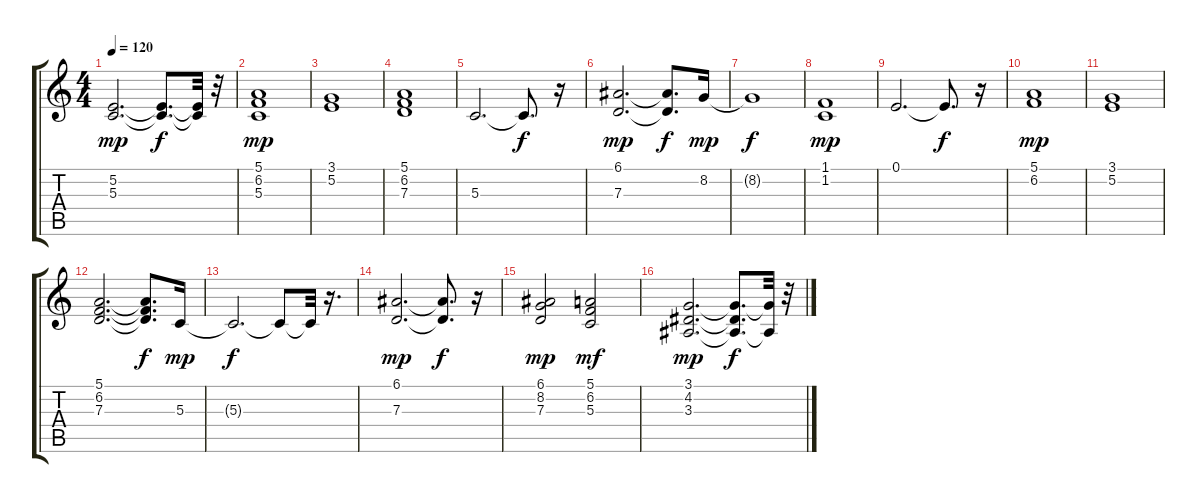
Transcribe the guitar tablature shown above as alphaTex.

\track "" {instrument synthstrings1}
\staff {score tabs}
\tuning (E4 B3 G3 D3 A2 E2) {hide}
\ts (4 4)
\tempo 120
\clef g2
\ks c
(5.2 5.3).2{d dy mp} (5.2{t} 5.3{t}).8{d dy f} (5.2{t} 5.3{t}).32 r.32 |
(5.1 6.2 5.3).1{dy mp} |
(3.1 5.2).1 |
(5.1 6.2 7.3).1 |
5.3.2{d} 5.3{t}.8{d dy f} r.16 |
(6.1 7.3).2{d dy mp} (6.1{t} 7.3{t}).8{d dy f} 8.2.16{dy mp} |
8.2{t}.1{dy f} |
(1.1 1.2).1{dy mp} |
0.1.2{d} 0.1{t}.8{d dy f} r.16 |
(5.1 6.2).1{dy mp} |
(3.1 5.2).1 |
(5.1 6.2 7.3).2{d} (5.1{t} 6.2{t} 7.3{t}).8{d dy f} 5.3.16{dy mp} |
5.3{t}.2{d dy f} 5.3{t}.8 5.3{t}.32 r.16{d} |
(6.1 7.3).2{d dy mp} (6.1{t} 7.3{t}).8{d dy f} r.16 |
(6.1 8.2 7.3).2{dy mp} (5.1 6.2 5.3).2{dy mf} |
(3.1 4.2 3.3).2{d dy mp} (3.1{t} 4.2{t} 3.3{t}).8{d dy f} (3.1{t} 3.3{t}).32 r.32
